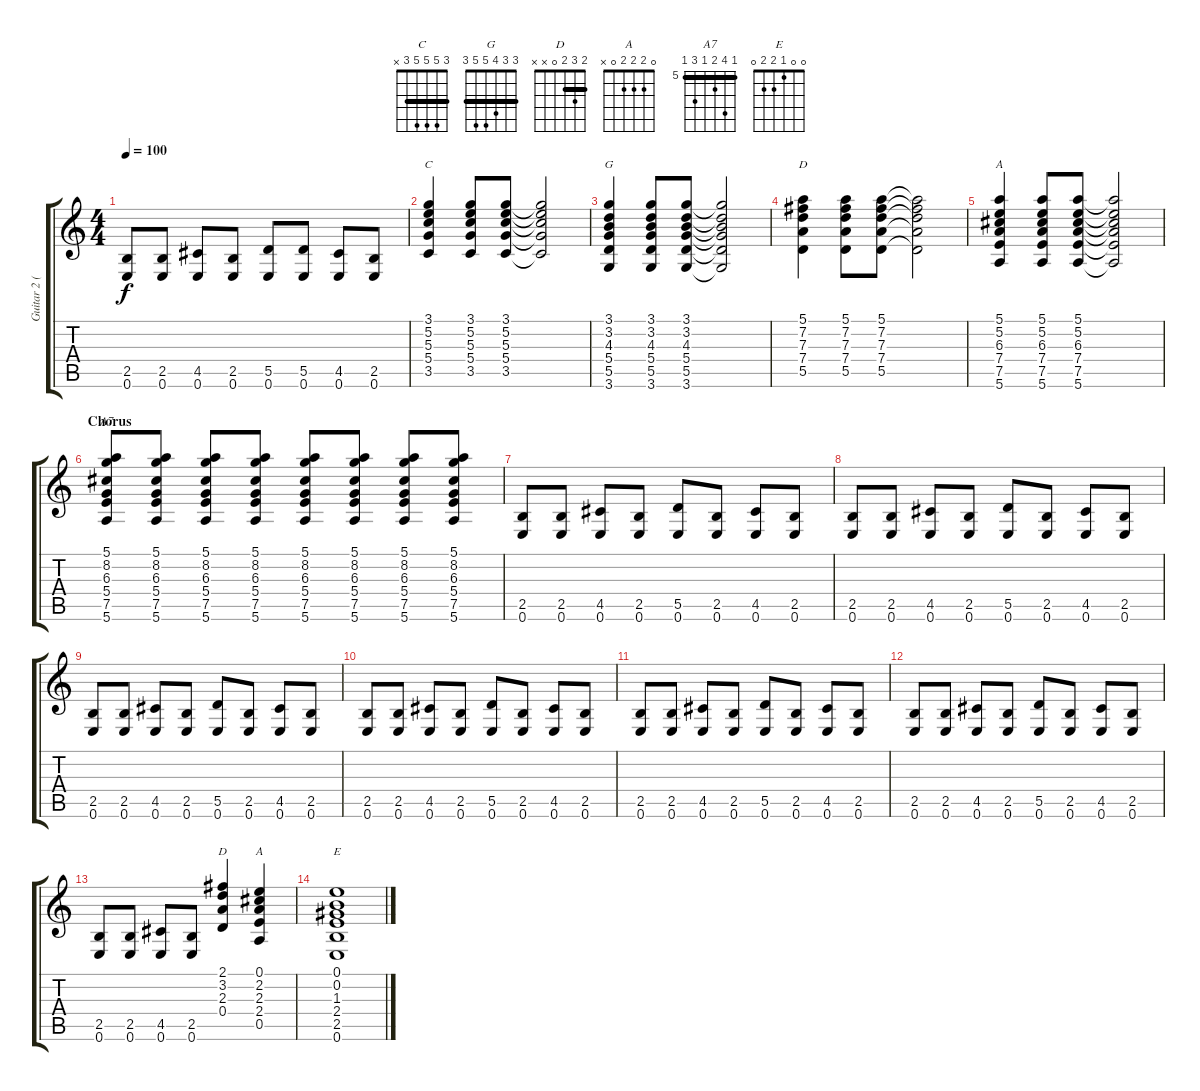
\track ("Guitar 2 (guitar dub)" "Guitar 2 (") {instrument acousticguitarsteel}
\staff {score tabs}
\tuning (E4 B3 G3 D3 A2 E2) {hide}
\chord ("C" 3 5 5 5 3 x) {barre 3}
\chord ("G" 3 3 4 5 5 3) {barre 3}
\chord ("D" 5 7 7 7 5 x) {firstfret 5 barre 5}
\chord ("A" 5 5 6 7 7 5) {firstfret 5 barre 5}
\chord ("A7" 5 8 6 5 7 5) {firstfret 5 barre 5}
\chord ("D" 2 3 2 0 x x) {barre 2}
\chord ("A" 0 2 2 2 0 x)
\chord ("E" 0 0 1 2 2 0)
\ts (4 4)
\tempo 100
\clef g2
\ks c
(2.5 0.6).8{dy f} (2.5 0.6).8 (4.5 0.6).8 (2.5 0.6).8 (5.5 0.6).8 (5.5 0.6).8 (4.5 0.6).8 (2.5 0.6).8 |
(3.1 5.2 5.3 5.4 3.5).4{ch "C"} (3.1 5.2 5.3 5.4 3.5).8 (3.1 5.2 5.3 5.4 3.5).8 (3.1{t} 5.2{t} 5.3{t} 5.4{t} 3.5{t}).2 |
(3.1 3.2 4.3 5.4 5.5 3.6).4{ch "G"} (3.1 3.2 4.3 5.4 5.5 3.6).8 (3.1 3.2 4.3 5.4 5.5 3.6).8 (3.1{t} 3.2{t} 4.3{t} 5.4{t} 5.5{t} 3.6{t}).2 |
(5.1 7.2 7.3 7.4 5.5).4{ch "D"} (5.1 7.2 7.3 7.4 5.5).8 (5.1 7.2 7.3 7.4 5.5).8 (5.1{t} 7.2{t} 7.3{t} 7.4{t} 5.5{t}).2 |
(5.1 5.2 6.3 7.4 7.5 5.6).4{ch "A"} (5.1 5.2 6.3 7.4 7.5 5.6).8 (5.1 5.2 6.3 7.4 7.5 5.6).8 (5.1{t} 5.2{t} 6.3{t} 7.4{t} 7.5{t} 5.6{t}).2 |
\section ("" "Chorus")
(5.1 8.2 6.3 5.4 7.5 5.6).8{ch "A7"} (5.1 8.2 6.3 5.4 7.5 5.6).8 (5.1 8.2 6.3 5.4 7.5 5.6).8 (5.1 8.2 6.3 5.4 7.5 5.6).8 (5.1 8.2 6.3 5.4 7.5 5.6).8 (5.1 8.2 6.3 5.4 7.5 5.6).8 (5.1 8.2 6.3 5.4 7.5 5.6).8 (5.1 8.2 6.3 5.4 7.5 5.6).8 |
(2.5 0.6).8 (2.5 0.6).8 (4.5 0.6).8 (2.5 0.6).8 (5.5 0.6).8 (2.5 0.6).8 (4.5 0.6).8 (2.5 0.6).8 |
(2.5 0.6).8 (2.5 0.6).8 (4.5 0.6).8 (2.5 0.6).8 (5.5 0.6).8 (2.5 0.6).8 (4.5 0.6).8 (2.5 0.6).8 |
(2.5 0.6).8 (2.5 0.6).8 (4.5 0.6).8 (2.5 0.6).8 (5.5 0.6).8 (2.5 0.6).8 (4.5 0.6).8 (2.5 0.6).8 |
(2.5 0.6).8 (2.5 0.6).8 (4.5 0.6).8 (2.5 0.6).8 (5.5 0.6).8 (2.5 0.6).8 (4.5 0.6).8 (2.5 0.6).8 |
(2.5 0.6).8 (2.5 0.6).8 (4.5 0.6).8 (2.5 0.6).8 (5.5 0.6).8 (2.5 0.6).8 (4.5 0.6).8 (2.5 0.6).8 |
(2.5 0.6).8 (2.5 0.6).8 (4.5 0.6).8 (2.5 0.6).8 (5.5 0.6).8 (2.5 0.6).8 (4.5 0.6).8 (2.5 0.6).8 |
(2.5 0.6).8 (2.5 0.6).8 (4.5 0.6).8 (2.5 0.6).8 (2.1 3.2 2.3 0.4).4{ch "D"} (0.1 2.2 2.3 2.4 0.5).4{ch "A"} |
(0.1 0.2 1.3 2.4 2.5 0.6).1{ch "E"}
